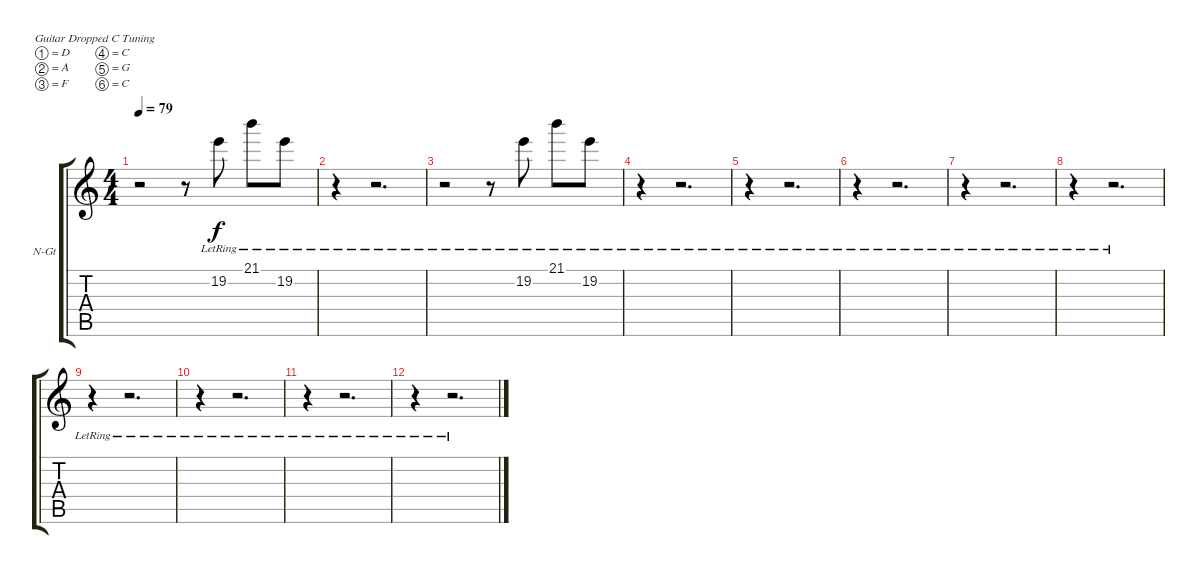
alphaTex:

\bracketExtendMode groupsimilarinstruments
\firstSystemTrackNameOrientation horizontal
\otherSystemsTrackNameOrientation horizontal
\track ("Piano H" "N-Gt") {instrument acousticguitarnylon}
\staff {score tabs}
\tuning (D4 A3 F3 C3 G2 C2)
\ts (4 4)
\tempo 79
\clef g2
\ks c
r.2{dy f} r.8 19.2{lr}.8 21.1{lr}.8 19.2{lr}.8 |
r.4 r.2{d} |
r.2 r.8 19.2{lr}.8 21.1{lr}.8 19.2{lr}.8 |
r.4 r.2{d} |
r.4 r.2{d} |
r.4 r.2{d} |
r.4 r.2{d} |
r.4 r.2{d} |
r.4 r.2{d} |
r.4 r.2{d} |
r.4 r.2{d} |
r.4 r.2{d}
